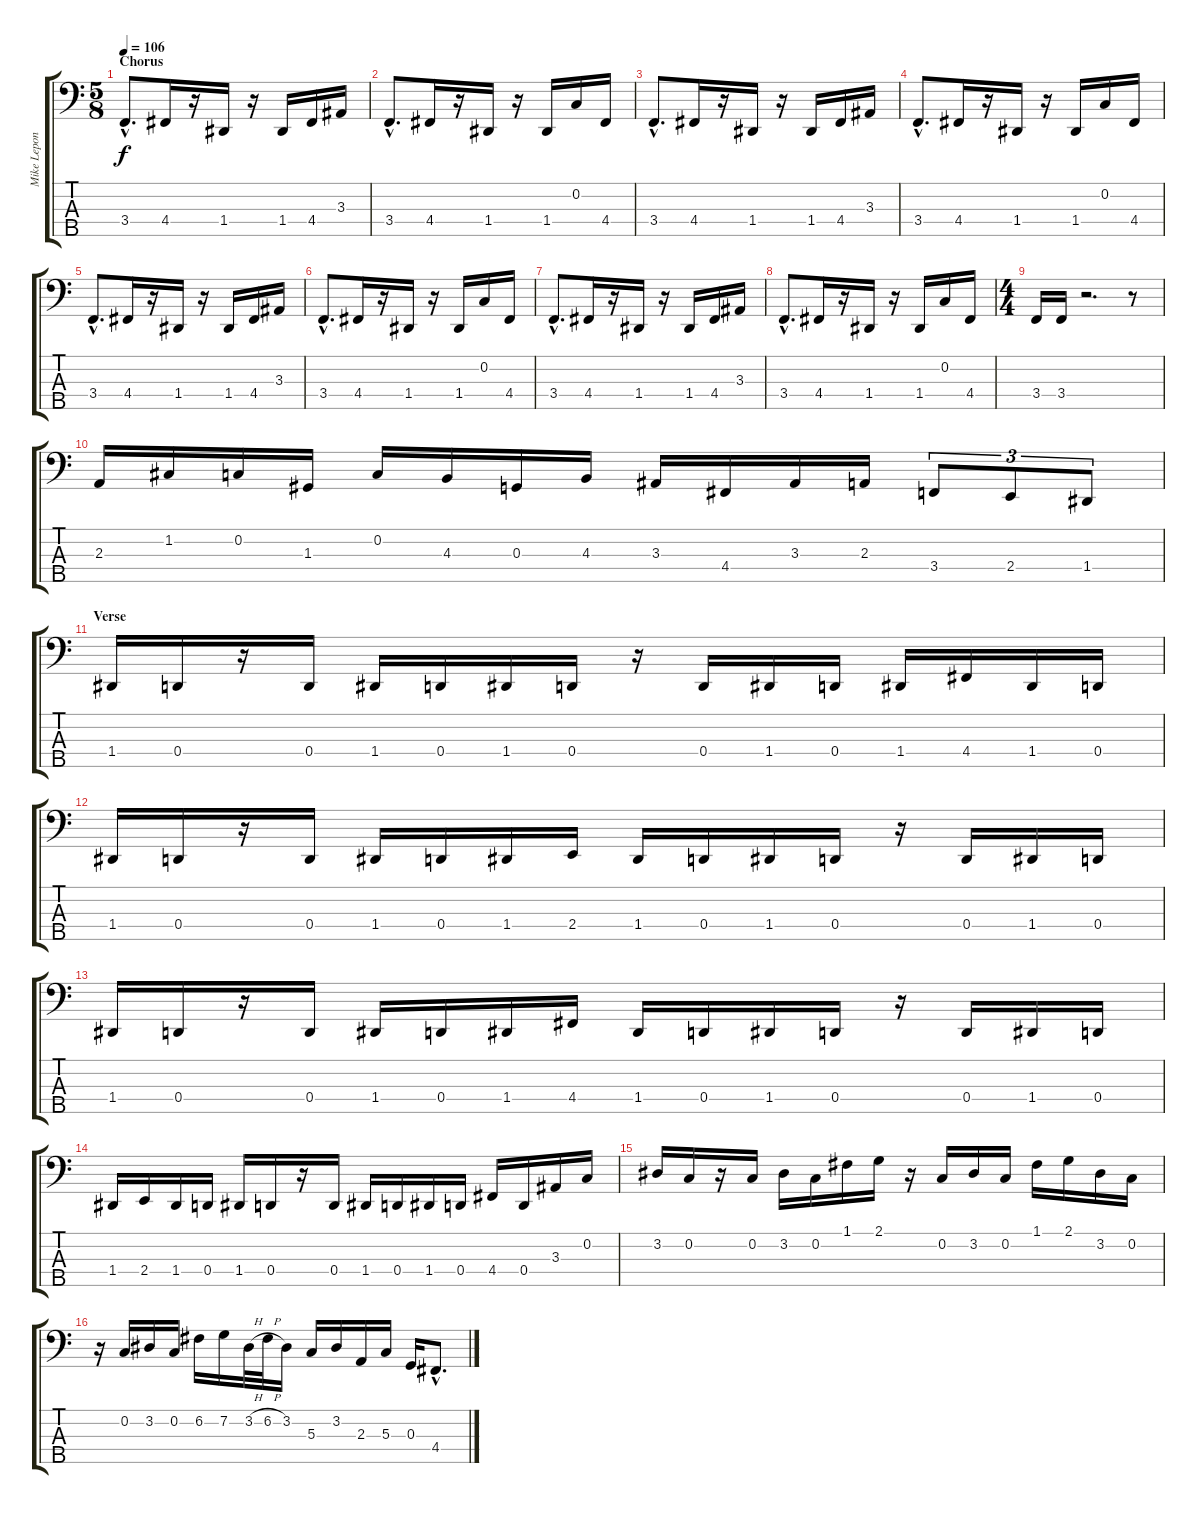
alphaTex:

\track ("Mike Lepond" "Mike Lepon") {instrument electricbasspick}
\staff {score tabs}
\tuning (F2 C2 G1 D1 A0) {hide}
\ts (5 8)
\section ("" "Chorus")
\tempo 106
\clef f4
\ks c
3.4{hac}.8{d dy f} 4.4.16 r.16 1.4.16 r.16 1.4.16 4.4.16 3.3.16 |
3.4{hac}.8{d} 4.4.16 r.16 1.4.16 r.16 1.4.16 0.2.16 4.4.16 |
3.4{hac}.8{d} 4.4.16 r.16 1.4.16 r.16 1.4.16 4.4.16 3.3.16 |
3.4{hac}.8{d} 4.4.16 r.16 1.4.16 r.16 1.4.16 0.2.16 4.4.16 |
3.4{hac}.8{d} 4.4.16 r.16 1.4.16 r.16 1.4.16 4.4.16 3.3.16 |
3.4{hac}.8{d} 4.4.16 r.16 1.4.16 r.16 1.4.16 0.2.16 4.4.16 |
3.4{hac}.8{d} 4.4.16 r.16 1.4.16 r.16 1.4.16 4.4.16 3.3.16 |
3.4{hac}.8{d} 4.4.16 r.16 1.4.16 r.16 1.4.16 0.2.16 4.4.16 |
\ts (4 4)
3.4.16 3.4.16 r.2{d} r.8 |
2.3.16 1.2.16 0.2.16 1.3.16 0.2.16 4.3.16 0.3.16 4.3.16 3.3.16 4.4.16 3.3.16 2.3.16 3.4.8{tu (3 2)} 2.4.8{tu (3 2)} 1.4.8{tu (3 2)} |
\section ("" "Verse")
1.4.16 0.4.16 r.16 0.4.16 1.4.16 0.4.16 1.4.16 0.4.16 r.16 0.4.16 1.4.16 0.4.16 1.4.16 4.4.16 1.4.16 0.4.16 |
1.4.16 0.4.16 r.16 0.4.16 1.4.16 0.4.16 1.4.16 2.4.16 1.4.16 0.4.16 1.4.16 0.4.16 r.16 0.4.16 1.4.16 0.4.16 |
1.4.16 0.4.16 r.16 0.4.16 1.4.16 0.4.16 1.4.16 4.4.16 1.4.16 0.4.16 1.4.16 0.4.16 r.16 0.4.16 1.4.16 0.4.16 |
1.4.16 2.4.16 1.4.16 0.4.16 1.4.16 0.4.16 r.16 0.4.16 1.4.16 0.4.16 1.4.16 0.4.16 4.4.16 0.4.16 3.3.16 0.2.16 |
3.2.16 0.2.16 r.16 0.2.16 3.2.16 0.2.16 1.1.16 2.1.16 r.16 0.2.16 3.2.16 0.2.16 1.1.16 2.1.16 3.2.16 0.2.16 |
r.16 0.2.16 3.2.16 0.2.16 6.2.16 7.2.16 3.2{h}.32 6.2{h}.32 3.2.16 5.3.16 3.2.16 2.3.16 5.3.16 0.3.16 4.4{hac}.8{d}
